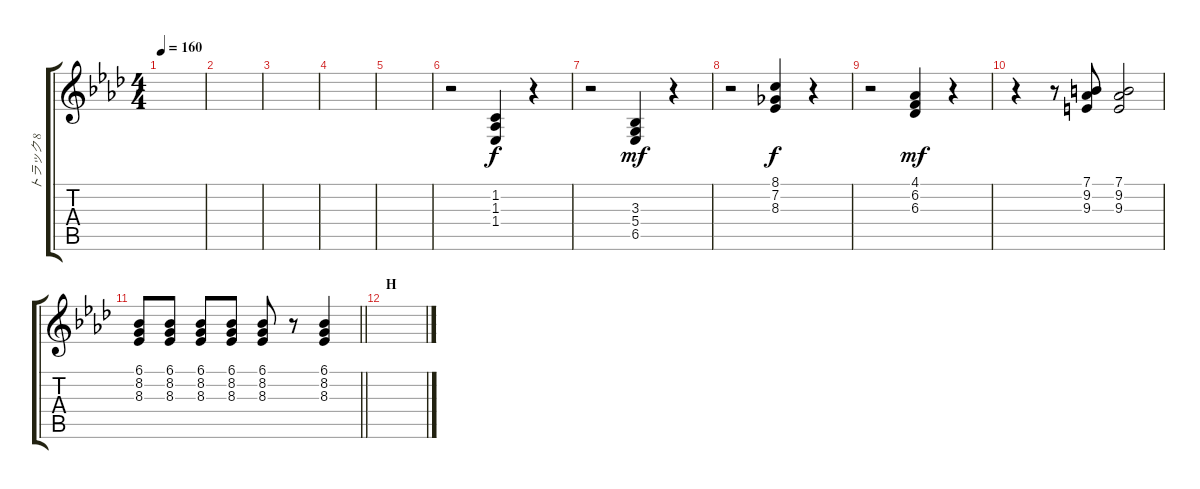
\track ("トラック 8" "トラック 8") {instrument stringensemble1}
\staff {score tabs}
\tuning (E4 B3 G3 D3 A2 E2) {hide}
\ts (4 4)
\tempo 160
\clef g2
\ks ab
|
|
|
|
|
r.2 (1.2 1.3 1.4).4 r.4 |
r.2 (3.3 5.4 6.5).4{dy mf} r.4 |
r.2 (8.1 7.2 8.3).4{dy f} r.4 |
r.2 (4.1 6.2 6.3).4{dy mf} r.4 |
r.4 r.8 (7.1 9.2 9.3).8 (7.1 9.2 9.3).2 |
\barLineRight lightlight
(6.1 8.2 8.3).8 (6.1 8.2 8.3).8 (6.1 8.2 8.3).8 (6.1 8.2 8.3).8 (6.1 8.2 8.3).8 r.8 (6.1 8.2 8.3).4 |
\section ("" "H")
